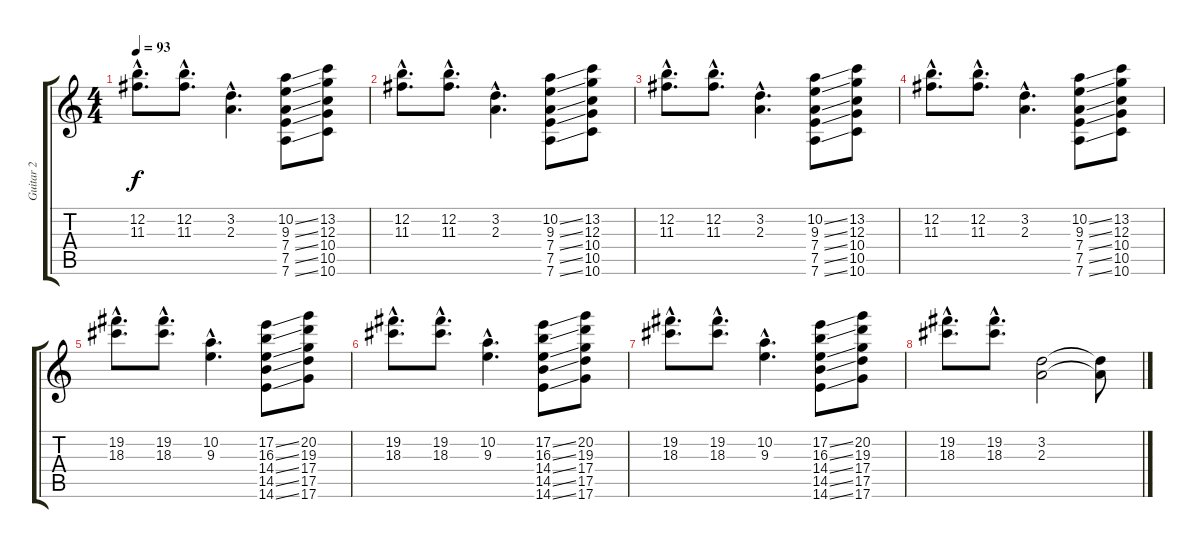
\track ("Guitar 2" "Guitar 2") {instrument distortionguitar}
\staff {score tabs}
\tuning (E4 B3 G3 D3 A2 D2) {hide}
\ts (4 4)
\tempo 93
\clef g2
\ks c
(12.2{hac} 11.3{hac}).8{d dy f volume 10} (12.2{hac} 11.3{hac}).8{d} (3.2{hac} 2.3{hac}).4{d} (10.2{ss} 9.3{ss} 7.4{ss} 7.5{ss} 7.6{ss}).8 (13.2 12.3 10.4 10.5 10.6).8 |
(12.2{hac} 11.3{hac}).8{d volume 10} (12.2{hac} 11.3{hac}).8{d} (3.2{hac} 2.3{hac}).4{d} (10.2{ss} 9.3{ss} 7.4{ss} 7.5{ss} 7.6{ss}).8 (13.2 12.3 10.4 10.5 10.6).8 |
(12.2{hac} 11.3{hac}).8{d volume 10} (12.2{hac} 11.3{hac}).8{d} (3.2{hac} 2.3{hac}).4{d} (10.2{ss} 9.3{ss} 7.4{ss} 7.5{ss} 7.6{ss}).8 (13.2 12.3 10.4 10.5 10.6).8 |
(12.2{hac} 11.3{hac}).8{d volume 10} (12.2{hac} 11.3{hac}).8{d} (3.2{hac} 2.3{hac}).4{d} (10.2{ss} 9.3{ss} 7.4{ss} 7.5{ss} 7.6{ss}).8 (13.2 12.3 10.4 10.5 10.6).8 |
(19.2{hac} 18.3{hac}).8{d} (19.2{hac} 18.3{hac}).8{d} (10.2{hac} 9.3{hac}).4{d} (17.2{ss} 16.3{ss} 14.4{ss} 14.5{ss} 14.6{ss}).8 (20.2 19.3 17.4 17.5 17.6).8 |
(19.2{hac} 18.3{hac}).8{d} (19.2{hac} 18.3{hac}).8{d} (10.2{hac} 9.3{hac}).4{d} (17.2{ss} 16.3{ss} 14.4{ss} 14.5{ss} 14.6{ss}).8 (20.2 19.3 17.4 17.5 17.6).8 |
(19.2{hac} 18.3{hac}).8{d} (19.2{hac} 18.3{hac}).8{d} (10.2{hac} 9.3{hac}).4{d} (17.2{ss} 16.3{ss} 14.4{ss} 14.5{ss} 14.6{ss}).8 (20.2 19.3 17.4 17.5 17.6).8 |
(19.2{hac} 18.3{hac}).8{d} (19.2{hac} 18.3{hac}).8{d} (3.2 2.3).2 (3.2{t} 2.3{t}).8
